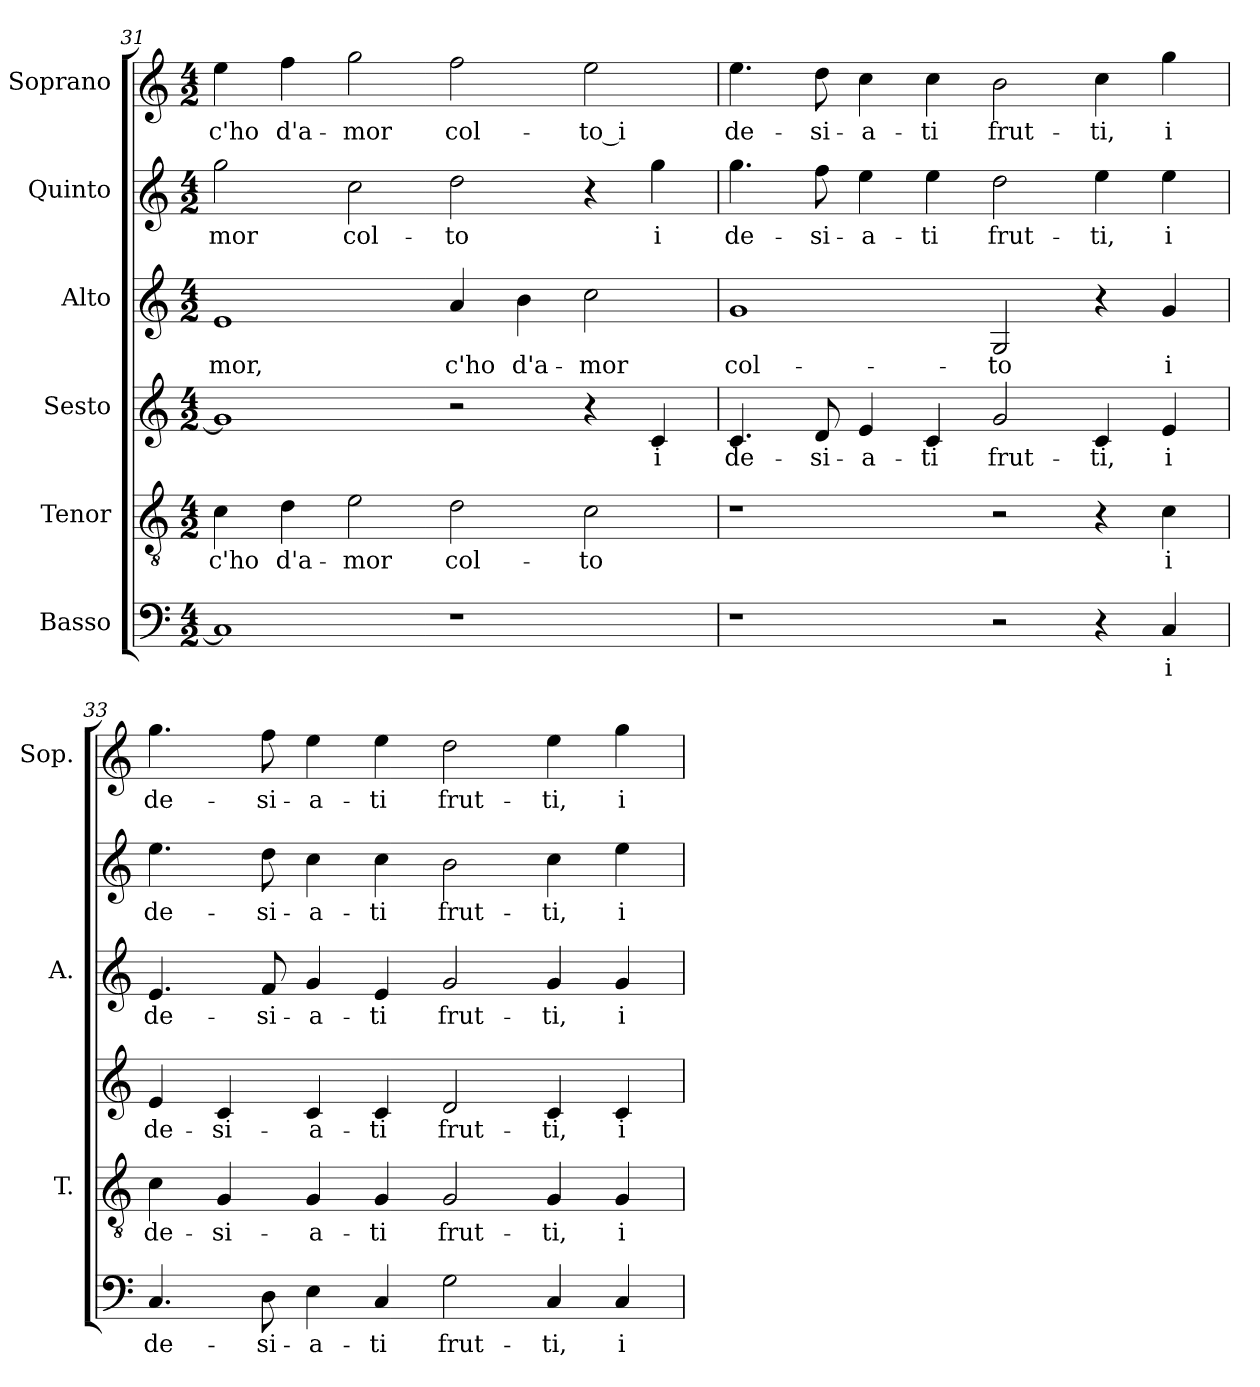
**kern	**text	**kern	**text	**kern	**text	**kern	**text	**kern	**text	**kern	**text
*part6	*part6	*part5	*part5	*part4	*part4	*part3	*part3	*part2	*part2	*part1	*part1
*staff6	*staff6	*staff5	*staff5	*staff4	*staff4	*staff3	*staff3	*staff2	*staff2	*staff1	*staff1
*I"Basso	*	*I"Tenor	*	*I"Sesto	*	*I"Alto	*	*I"Quinto	*	*I"Soprano	*
*	*	*I'T.	*	*	*	*I'A.	*	*	*	*I'Sop.	*
*clefF4	*	*clefGv2	*	*clefG2	*	*clefG2	*	*clefG2	*	*clefG2	*
*	*	*ITrd7c12	*	*	*	*	*	*	*	*	*
*k[]	*	*k[]	*	*k[]	*	*k[]	*	*k[]	*	*k[]	*
*C:	*	*C:	*	*C:	*	*C:	*	*C:	*	*C:	*
*M4/2	*	*M4/2	*	*M4/2	*	*M4/2	*	*M4/2	*	*M4/2	*
=31	=31	=31	=31	=31	=31	=31	=31	=31	=31	=31	=31
!	!	!	!LO:LY:b:color=#000000	!	!	!	!	!	!	!	!
!	!	!	!	!	!	!	!LO:LY:b:color=#000000	!	!	!	!
!	!	!	!	!	!	!	!	!	!LO:LY:b:color=#000000	!	!
!	!	!	!	!	!	!	!	!	!	!	!LO:LY:b:color=#000000
1Ci]	.	4Ci\	c'ho	1gi]	.	1ei	-mor,	2ggi\	-mor	4eei\	c'ho
!	!	!	!LO:LY:b:color=#000000	!	!	!	!	!	!	!	!
!	!	!	!	!	!	!	!	!	!	!	!LO:LY:b:color=#000000
.	.	4Di\	d'a-	.	.	.	.	.	.	4ffi\	d'a-
!	!	!	!LO:LY:b:color=#000000	!	!	!	!	!	!	!	!
!	!	!	!	!	!	!	!	!	!LO:LY:b:color=#000000	!	!
!	!	!	!	!	!	!	!	!	!	!	!LO:LY:b:color=#000000
.	.	2Ei\	-mor	.	.	.	.	2cci\	col-	2ggi\	-mor
!	!	!	!LO:LY:b:color=#000000	!	!	!	!	!	!	!	!
!	!	!	!	!	!	!	!LO:LY:b:color=#000000	!	!	!	!
!	!	!	!	!	!	!	!	!	!LO:LY:b:color=#000000	!	!
!	!	!	!	!	!	!	!	!	!	!	!LO:LY:b:color=#000000
1r	.	2Di\	col-	2r	.	4ai/	c'ho	2ddi\	-to	2ffi\	col-
!	!	!	!	!	!	!	!LO:LY:b:color=#000000	!	!	!	!
.	.	.	.	.	.	4bi\	d'a-	.	.	.	.
!	!	!	!LO:LY:b:color=#000000	!	!	!	!	!	!	!	!
!	!	!	!	!	!	!	!LO:LY:b:color=#000000	!	!	!	!
!	!	!	!	!	!	!	!	!	!	!	!LO:LY:b:color=#000000
.	.	2Ci\	-to	4r	.	2cci\	-mor	4r	.	2eei\	-to_i
!	!	!	!	!	!LO:LY:b:color=#000000	!	!	!	!	!	!
!	!	!	!	!	!	!	!	!	!LO:LY:b:color=#000000	!	!
.	.	.	.	4ci/	i	.	.	4ggi\	i	.	.
!!LO:LB:g=z
=32	=32	=32	=32	=32	=32	=32	=32	=32	=32	=32	=32
!	!	!	!	!	!LO:LY:b:color=#000000	!	!	!	!	!	!
!	!	!	!	!	!	!	!LO:LY:b:color=#000000	!	!	!	!
!	!	!	!	!	!	!	!	!	!LO:LY:b:color=#000000	!	!
!	!	!	!	!	!	!	!	!	!	!	!LO:LY:b:color=#000000
1r	.	1r	.	4.ci/	de-	1gi	col-	4.ggi\	de-	4.eei\	de-
!	!	!	!	!	!LO:LY:b:color=#000000	!	!	!	!	!	!
!	!	!	!	!	!	!	!	!	!LO:LY:b:color=#000000	!	!
!	!	!	!	!	!	!	!	!	!	!	!LO:LY:b:color=#000000
.	.	.	.	8di/	-si-	.	.	8ffi\	-si-	8ddi\	-si-
!	!	!	!	!	!LO:LY:b:color=#000000	!	!	!	!	!	!
!	!	!	!	!	!	!	!	!	!LO:LY:b:color=#000000	!	!
!	!	!	!	!	!	!	!	!	!	!	!LO:LY:b:color=#000000
.	.	.	.	4ei/	-a-	.	.	4eei\	-a-	4cci\	-a-
!	!	!	!	!	!LO:LY:b:color=#000000	!	!	!	!	!	!
!	!	!	!	!	!	!	!	!	!LO:LY:b:color=#000000	!	!
!	!	!	!	!	!	!	!	!	!	!	!LO:LY:b:color=#000000
.	.	.	.	4ci/	-ti	.	.	4eei\	-ti	4cci\	-ti
!	!	!	!	!	!LO:LY:b:color=#000000	!	!	!	!	!	!
!	!	!	!	!	!	!	!LO:LY:b:color=#000000	!	!	!	!
!	!	!	!	!	!	!	!	!	!LO:LY:b:color=#000000	!	!
!	!	!	!	!	!	!	!	!	!	!	!LO:LY:b:color=#000000
2r	.	2r	.	2gi/	frut-	2Gi/	-to	2ddi\	frut-	2bi\	frut-
!	!	!	!	!	!LO:LY:b:color=#000000	!	!	!	!	!	!
!	!	!	!	!	!	!	!	!	!LO:LY:b:color=#000000	!	!
!	!	!	!	!	!	!	!	!	!	!	!LO:LY:b:color=#000000
4r	.	4r	.	4ci/	-ti,	4r	.	4eei\	-ti,	4cci\	-ti,
!	!LO:LY:b:color=#000000	!	!	!	!	!	!	!	!	!	!
!	!	!	!LO:LY:b:color=#000000	!	!	!	!	!	!	!	!
!	!	!	!	!	!LO:LY:b:color=#000000	!	!	!	!	!	!
!	!	!	!	!	!	!	!LO:LY:b:color=#000000	!	!	!	!
!	!	!	!	!	!	!	!	!	!LO:LY:b:color=#000000	!	!
!	!	!	!	!	!	!	!	!	!	!	!LO:LY:b:color=#000000
4Ci/	i	4Ci\	i	4ei/	i	4gi/	i	4eei\	i	4ggi\	i
=33	=33	=33	=33	=33	=33	=33	=33	=33	=33	=33	=33
!	!LO:LY:b:color=#000000	!	!	!	!	!	!	!	!	!	!
!	!	!	!LO:LY:b:color=#000000	!	!	!	!	!	!	!	!
!	!	!	!	!	!LO:LY:b:color=#000000	!	!	!	!	!	!
!	!	!	!	!	!	!	!LO:LY:b:color=#000000	!	!	!	!
!	!	!	!	!	!	!	!	!	!LO:LY:b:color=#000000	!	!
!	!	!	!	!	!	!	!	!	!	!	!LO:LY:b:color=#000000
4.Ci/	de-	4Ci\	de-	4ei/	de-	4.ei/	de-	4.eei\	de-	4.ggi\	de-
!	!	!	!LO:LY:b:color=#000000	!	!	!	!	!	!	!	!
!	!	!	!	!	!LO:LY:b:color=#000000	!	!	!	!	!	!
.	.	4GGi/	-si-	4ci/	-si-	.	.	.	.	.	.
!	!LO:LY:b:color=#000000	!	!	!	!	!	!	!	!	!	!
!	!	!	!	!	!	!	!LO:LY:b:color=#000000	!	!	!	!
!	!	!	!	!	!	!	!	!	!LO:LY:b:color=#000000	!	!
!	!	!	!	!	!	!	!	!	!	!	!LO:LY:b:color=#000000
8Di\	-si-	.	.	.	.	8fi/	-si-	8ddi\	-si-	8ffi\	-si-
!	!LO:LY:b:color=#000000	!	!	!	!	!	!	!	!	!	!
!	!	!	!LO:LY:b:color=#000000	!	!	!	!	!	!	!	!
!	!	!	!	!	!LO:LY:b:color=#000000	!	!	!	!	!	!
!	!	!	!	!	!	!	!LO:LY:b:color=#000000	!	!	!	!
!	!	!	!	!	!	!	!	!	!LO:LY:b:color=#000000	!	!
!	!	!	!	!	!	!	!	!	!	!	!LO:LY:b:color=#000000
4Ei\	-a-	4GGi/	-a-	4ci/	-a-	4gi/	-a-	4cci\	-a-	4eei\	-a-
!	!LO:LY:b:color=#000000	!	!	!	!	!	!	!	!	!	!
!	!	!	!LO:LY:b:color=#000000	!	!	!	!	!	!	!	!
!	!	!	!	!	!LO:LY:b:color=#000000	!	!	!	!	!	!
!	!	!	!	!	!	!	!LO:LY:b:color=#000000	!	!	!	!
!	!	!	!	!	!	!	!	!	!LO:LY:b:color=#000000	!	!
!	!	!	!	!	!	!	!	!	!	!	!LO:LY:b:color=#000000
4Ci/	-ti	4GGi/	-ti	4ci/	-ti	4ei/	-ti	4cci\	-ti	4eei\	-ti
!	!LO:LY:b:color=#000000	!	!	!	!	!	!	!	!	!	!
!	!	!	!LO:LY:b:color=#000000	!	!	!	!	!	!	!	!
!	!	!	!	!	!LO:LY:b:color=#000000	!	!	!	!	!	!
!	!	!	!	!	!	!	!LO:LY:b:color=#000000	!	!	!	!
!	!	!	!	!	!	!	!	!	!LO:LY:b:color=#000000	!	!
!	!	!	!	!	!	!	!	!	!	!	!LO:LY:b:color=#000000
2Gi\	frut-	2GGi/	frut-	2di/	frut-	2gi/	frut-	2bi\	frut-	2ddi\	frut-
!	!LO:LY:b:color=#000000	!	!	!	!	!	!	!	!	!	!
!	!	!	!LO:LY:b:color=#000000	!	!	!	!	!	!	!	!
!	!	!	!	!	!LO:LY:b:color=#000000	!	!	!	!	!	!
!	!	!	!	!	!	!	!LO:LY:b:color=#000000	!	!	!	!
!	!	!	!	!	!	!	!	!	!LO:LY:b:color=#000000	!	!
!	!	!	!	!	!	!	!	!	!	!	!LO:LY:b:color=#000000
4Ci/	-ti,	4GGi/	-ti,	4ci/	-ti,	4gi/	-ti,	4cci\	-ti,	4eei\	-ti,
!	!LO:LY:b:color=#000000	!	!	!	!	!	!	!	!	!	!
!	!	!	!LO:LY:b:color=#000000	!	!	!	!	!	!	!	!
!	!	!	!	!	!LO:LY:b:color=#000000	!	!	!	!	!	!
!	!	!	!	!	!	!	!LO:LY:b:color=#000000	!	!	!	!
!	!	!	!	!	!	!	!	!	!LO:LY:b:color=#000000	!	!
!	!	!	!	!	!	!	!	!	!	!	!LO:LY:b:color=#000000
4Ci/	i	4GGi/	i	4ci/	i	4gi/	i	4eei\	i	4ggi\	i
=	=	=	=	=	=	=	=	=	=	=	=
*-	*-	*-	*-	*-	*-	*-	*-	*-	*-	*-	*-
